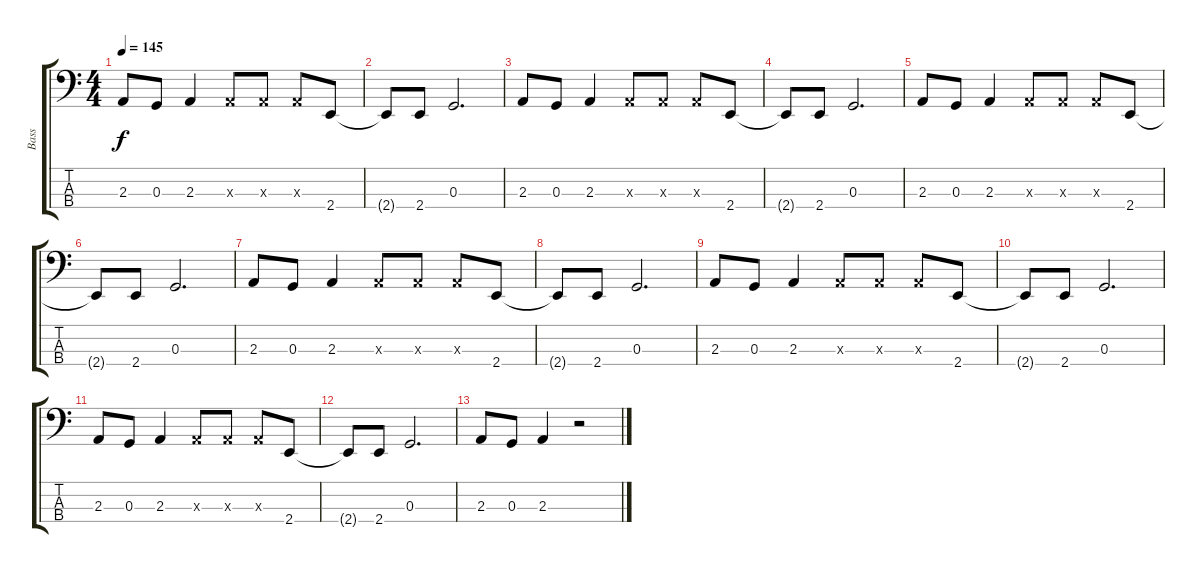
\track ("Bass" "Bass") {instrument slapbass2}
\staff {score tabs}
\tuning (F2 C2 G1 D1) {hide}
\ts (4 4)
\tempo 145
\clef f4
\ks c
2.3.8{dy f} 0.3.8 2.3.4 2.3{x}.8 2.3{x}.8 2.3{x}.8 2.4.8 |
2.4{t}.8 2.4.8 0.3.2{d} |
2.3.8 0.3.8 2.3.4 2.3{x}.8 2.3{x}.8 2.3{x}.8 2.4.8 |
2.4{t}.8 2.4.8 0.3.2{d} |
2.3.8 0.3.8 2.3.4 2.3{x}.8 2.3{x}.8 2.3{x}.8 2.4.8 |
2.4{t}.8 2.4.8 0.3.2{d} |
2.3.8 0.3.8 2.3.4 2.3{x}.8 2.3{x}.8 2.3{x}.8 2.4.8 |
2.4{t}.8 2.4.8 0.3.2{d} |
2.3.8 0.3.8 2.3.4 2.3{x}.8 2.3{x}.8 2.3{x}.8 2.4.8 |
2.4{t}.8 2.4.8 0.3.2{d} |
2.3.8 0.3.8 2.3.4 2.3{x}.8 2.3{x}.8 2.3{x}.8 2.4.8 |
2.4{t}.8 2.4.8 0.3.2{d} |
2.3.8 0.3.8 2.3.4 r.2
